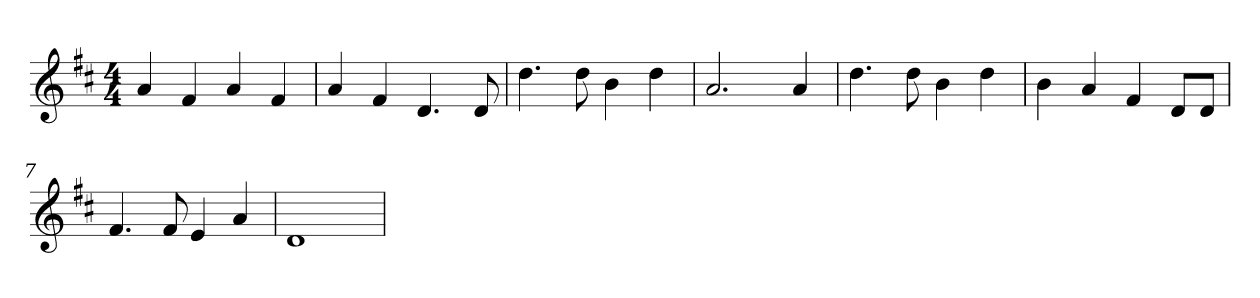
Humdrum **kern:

**kern
*part1
*staff1
*clefG2
*k[f#c#]
*D:
*M4/4
=1
4a/
4f#/
4a/
4f#/
=2
4a/
4f#/
4.d/
8d/
=3
4.dd\
8dd\
4b\
4dd\
=4
2.a/
4a/
=5
4.dd\
8dd\
4b\
4dd\
=6
4b\
4a/
4f#/
8d/L
8d/J
=7
4.f#/
8f#/
4e/
4a/
=8
1d
=
*-
